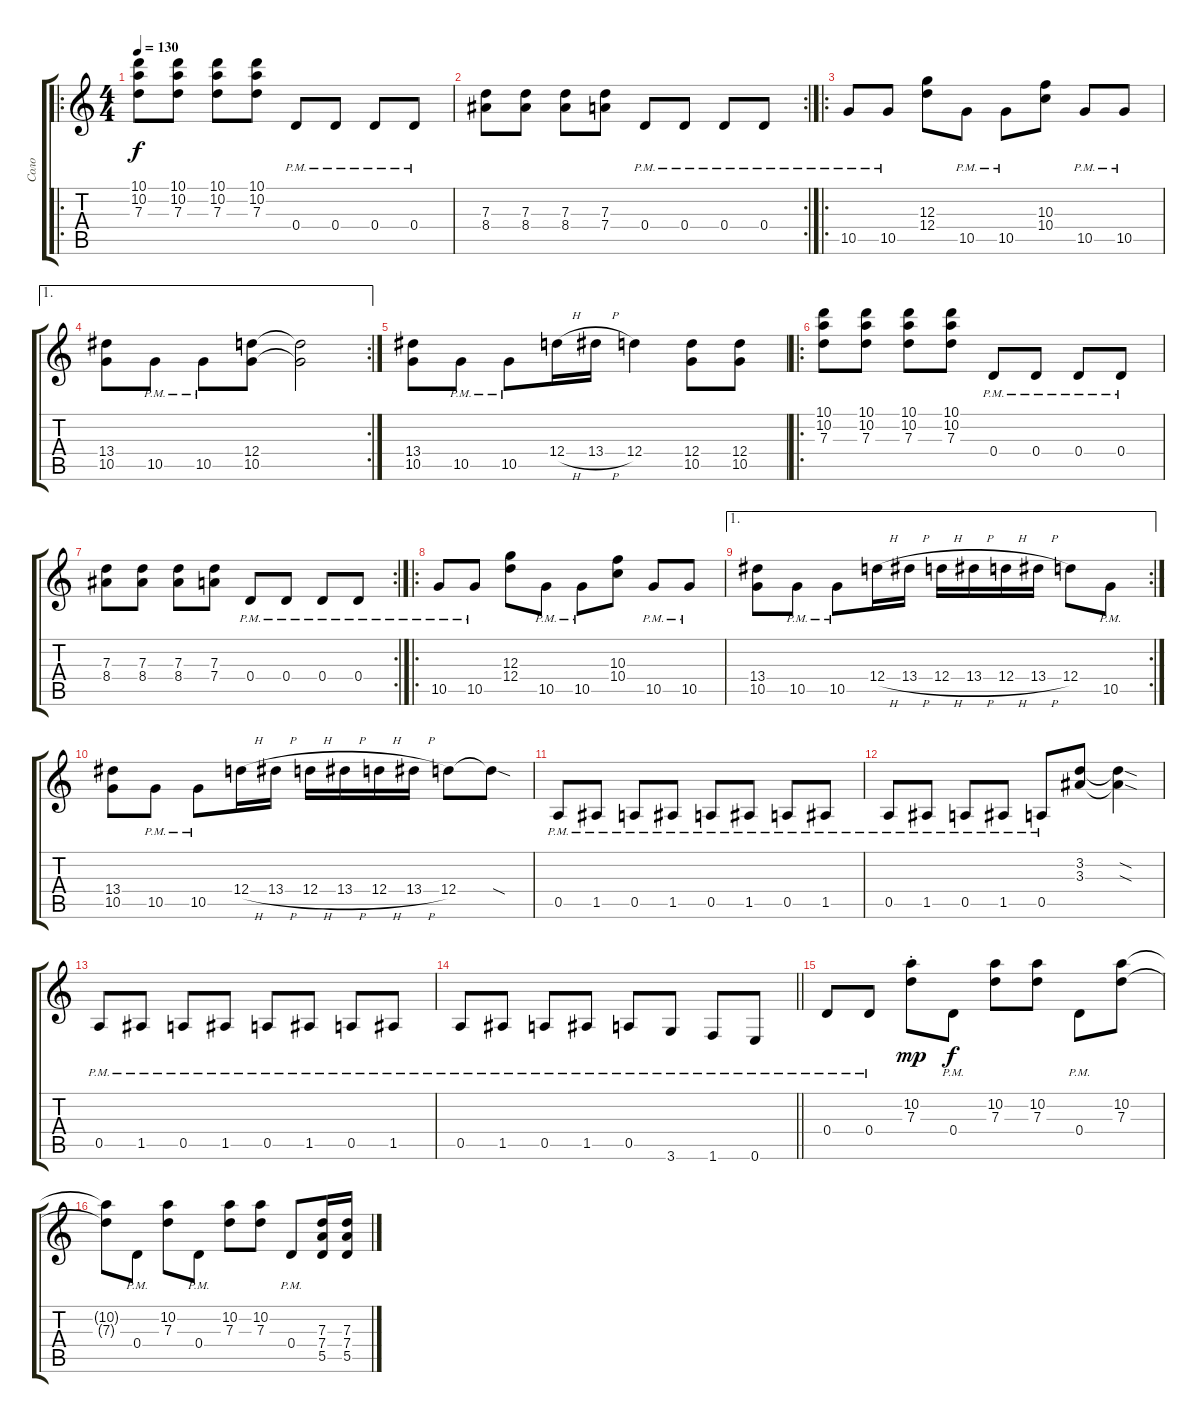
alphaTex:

\track ("Соло" "Соло") {instrument distortionguitar}
\staff {score tabs}
\tuning (E4 B3 G3 D3 A2 E2) {hide}
\ro
\ts (4 4)
\tempo 130
\clef g2
\ks c
(10.1 10.2 7.3).8{dy f instrument distortionguitar} (10.1 10.2 7.3).8 (10.1 10.2 7.3).8 (10.1 10.2 7.3).8 0.4{pm}.8 0.4{pm}.8 0.4{pm}.8 0.4{pm}.8 |
\rc 2
(7.3 8.4).8 (7.3 8.4).8 (7.3 8.4).8 (7.3 7.4).8 0.4{pm}.8 0.4{pm}.8 0.4{pm}.8 0.4{pm}.8 |
\ro
10.5{pm}.8 10.5{pm}.8 (12.3 12.4).8 10.5{pm}.8 10.5{pm}.8 (10.3 10.4).8 10.5{pm}.8 10.5{pm}.8 |
\ae 1
\rc 2
(13.4 10.5).8 10.5{pm}.8 10.5{pm}.8 (12.4 10.5).8 (12.4{t} 10.5{t}).2 |
(13.4 10.5).8 10.5{pm}.8 10.5{pm}.8 12.4{h}.16 13.4{h}.16 12.4.4 (12.4 10.5).8 (12.4 10.5).8 |
\ro
(10.1 10.2 7.3).8 (10.1 10.2 7.3).8 (10.1 10.2 7.3).8 (10.1 10.2 7.3).8 0.4{pm}.8 0.4{pm}.8 0.4{pm}.8 0.4{pm}.8 |
\rc 2
(7.3 8.4).8 (7.3 8.4).8 (7.3 8.4).8 (7.3 7.4).8 0.4{pm}.8 0.4{pm}.8 0.4{pm}.8 0.4{pm}.8 |
\ro
10.5{pm}.8 10.5{pm}.8 (12.3 12.4).8 10.5{pm}.8 10.5{pm}.8 (10.3 10.4).8 10.5{pm}.8 10.5{pm}.8 |
\ae 1
\rc 2
(13.4 10.5).8 10.5{pm}.8 10.5{pm}.8 12.4{h}.16 13.4{h}.16 12.4{h}.16 13.4{h}.16 12.4{h}.16 13.4{h}.16 12.4.8 10.5{pm}.8 |
(13.4 10.5).8 10.5{pm}.8 10.5{pm}.8 12.4{h}.16 13.4{h}.16 12.4{h}.16 13.4{h}.16 12.4{h}.16 13.4{h}.16 12.4.8 12.4{sod t}.8 |
0.5{pm}.8 1.5{pm}.8 0.5{pm}.8 1.5{pm}.8 0.5{pm}.8 1.5{pm}.8 0.5{pm}.8 1.5{pm}.8 |
0.5{pm}.8 1.5{pm}.8 0.5{pm}.8 1.5{pm}.8 0.5{pm}.8 (3.2 3.3).8 (3.2{sod t} 3.3{sod t}).4 |
0.5{pm}.8 1.5{pm}.8 0.5{pm}.8 1.5{pm}.8 0.5{pm}.8 1.5{pm}.8 0.5{pm}.8 1.5{pm}.8 |
\barLineRight lightlight
0.5{pm}.8 1.5{pm}.8 0.5{pm}.8 1.5{pm}.8 0.5{pm}.8 3.6{pm}.8 1.6{pm}.8 0.6{pm}.8 |
0.4{pm}.8 0.4{pm}.8 (10.2{st} 7.3{st}).8{dy mp} 0.4{pm}.8{dy f} (10.2 7.3).8 (10.2 7.3).8 0.4{pm}.8 (10.2 7.3).8 |
(10.2{t} 7.3{t}).8 0.4{pm}.8 (10.2 7.3).8 0.4{pm}.8 (10.2 7.3).8 (10.2 7.3).8 0.4{pm}.8 (7.3 7.4 5.5).16 (7.3 7.4 5.5).16
